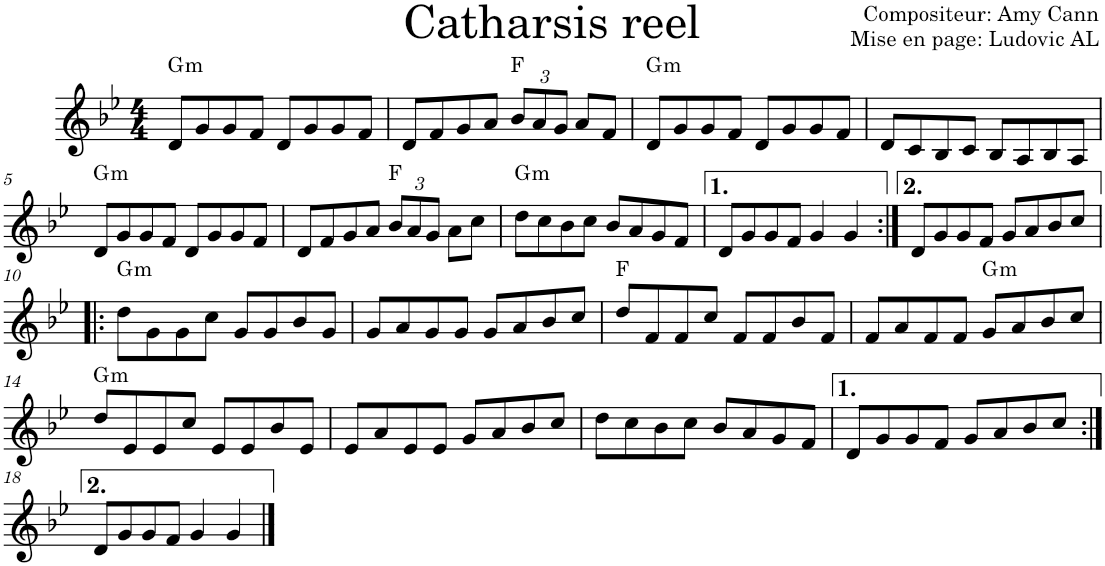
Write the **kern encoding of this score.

**kern	**harte
*part1	*part1
*staff1	*
*I"Violon	*
*I'Vln.	*
*clefG2	*
*k[b-e-]	*
*M4/4	*
=1	=1
!	!LO:H:kt=m
8d/L	G:min
8g/	.
8g/	.
8f/J	.
8d/L	.
8g/	.
8g/	.
8f/J	.
=2	=2
8d/L	.
8f/	.
8g/	.
8a/J	.
*Xbrackettup	*
12b-/L	F:maj
12a/	.
12g/J	.
8a/L	.
8f/J	.
=3	=3
!	!LO:H:kt=m
8d/L	G:min
8g/	.
8g/	.
8f/J	.
8d/L	.
8g/	.
8g/	.
8f/J	.
=4	=4
8d/L	.
8c/	.
8B-/	.
8c/J	.
8B-/L	.
8A/	.
8B-/	.
8A/J	.
!!LO:LB:g=z
=5	=5
!	!LO:H:kt=m
8d/L	G:min
8g/	.
8g/	.
8f/J	.
8d/L	.
8g/	.
8g/	.
8f/J	.
=6	=6
8d/L	.
8f/	.
8g/	.
8a/J	.
12b-/L	F:maj
12a/	.
12g/J	.
8a\L	.
8cc\J	.
=7	=7
!	!LO:H:kt=m
8dd\L	G:min
8cc\	.
8b-\	.
8cc\J	.
8b-/L	.
8a/	.
8g/	.
8f/J	.
=8	=8
8d/L	.
8g/	.
8g/	.
8f/J	.
4g/	.
4g/	.
=9:|!	=9:|!
8d/L	.
8g/	.
8g/	.
8f/J	.
8g/L	.
8a/	.
8b-/	.
8cc/J	.
!!LO:LB:g=z
=10!|:	=10!|:
!	!LO:H:kt=m
8dd\L	G:min
8g\	.
8g\	.
8cc\J	.
8g/L	.
8g/	.
8b-/	.
8g/J	.
=11	=11
8g/L	.
8a/	.
8g/	.
8g/J	.
8g/L	.
8a/	.
8b-/	.
8cc/J	.
=12	=12
8dd/L	F:maj
8f/	.
8f/	.
8cc/J	.
8f/L	.
8f/	.
8b-/	.
8f/J	.
=13	=13
8f/L	.
8a/	.
8f/	.
8f/J	.
!	!LO:H:kt=m
8g/L	G:min
8a/	.
8b-/	.
8cc/J	.
!!LO:LB:g=z
=14	=14
!	!LO:H:kt=m
8dd/L	G:min
8e-/	.
8e-/	.
8cc/J	.
8e-/L	.
8e-/	.
8b-/	.
8e-/J	.
=15	=15
8e-/L	.
8a/	.
8e-/	.
8e-/J	.
8g/L	.
8a/	.
8b-/	.
8cc/J	.
=16	=16
8dd\L	.
8cc\	.
8b-\	.
8cc\J	.
8b-/L	.
8a/	.
8g/	.
8f/J	.
=17	=17
8d/L	.
8g/	.
8g/	.
8f/J	.
8g/L	.
8a/	.
8b-/	.
8cc/J	.
!!LO:LB:g=z
=18:|!	=18:|!
8d/L	.
8g/	.
8g/	.
8f/J	.
4g/	.
4g/	.
==	==
*-	*-
